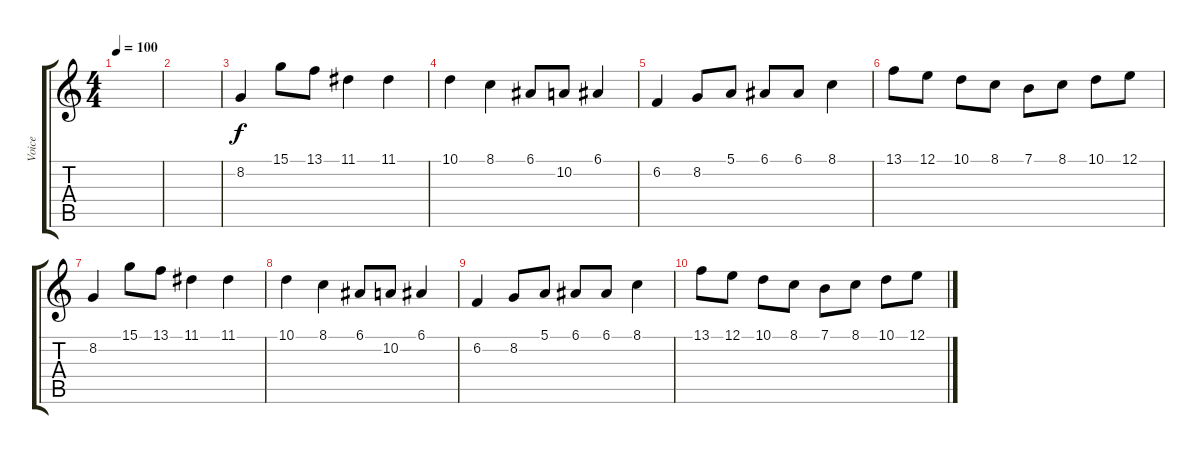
\track ("Voice" "Voice") {instrument voiceoohs}
\staff {score tabs}
\tuning (E4 B3 G3 D3 A2 E2) {hide}
\ts (4 4)
\tempo 100
\clef g2
\ks c
|
|
8.2.4 15.1.8 13.1.8 11.1.4 11.1.4 |
10.1.4 8.1.4 6.1.8 10.2.8 6.1.4 |
6.2.4 8.2.8 5.1.8 6.1.8 6.1.8 8.1.4 |
13.1.8 12.1.8 10.1.8 8.1.8 7.1.8 8.1.8 10.1.8 12.1.8 |
8.2.4 15.1.8 13.1.8 11.1.4 11.1.4 |
10.1.4 8.1.4 6.1.8 10.2.8 6.1.4 |
6.2.4 8.2.8 5.1.8 6.1.8 6.1.8 8.1.4 |
13.1.8 12.1.8 10.1.8 8.1.8 7.1.8 8.1.8 10.1.8 12.1.8
